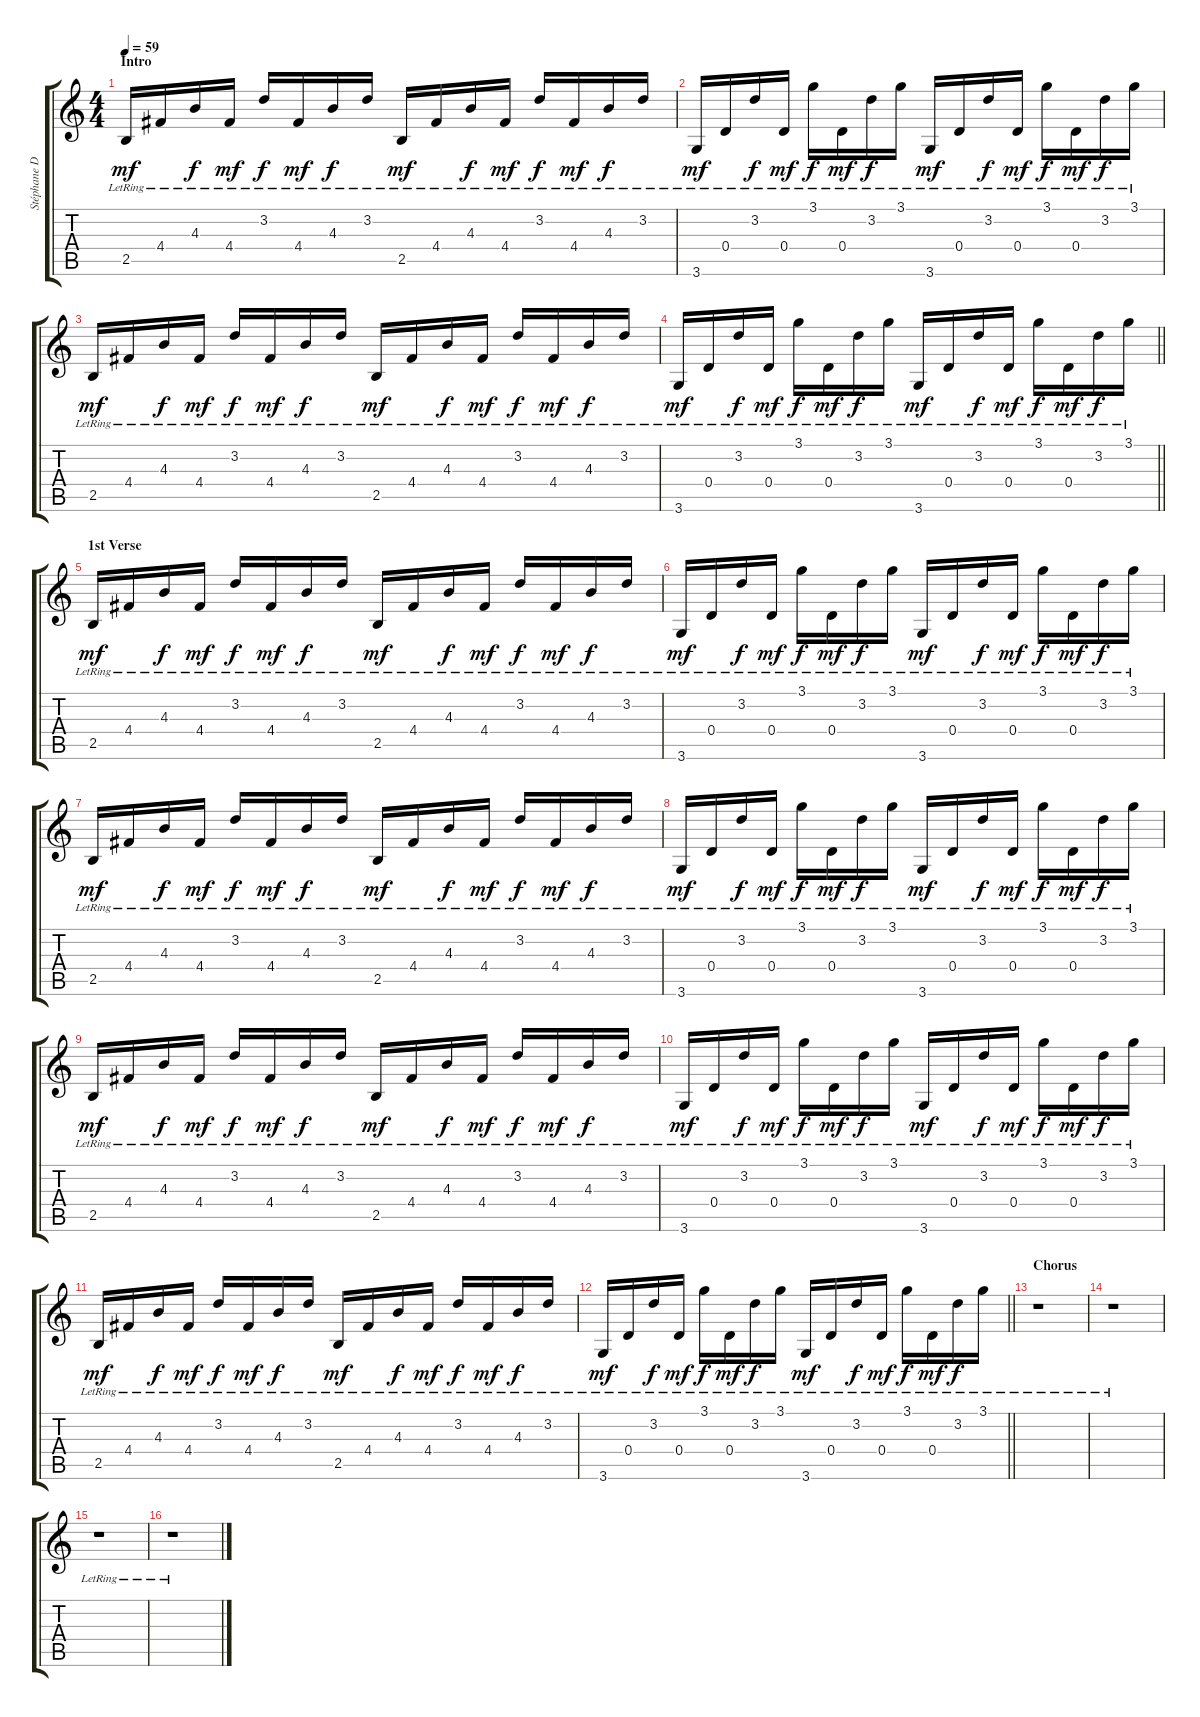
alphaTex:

\track ("Stéphane Dumont" "Stéphane D") {instrument electricguitarclean}
\staff {score tabs}
\tuning (E4 B3 G3 D3 A2 E2) {hide}
\ts (4 4)
\section ("" "Intro")
\tempo 59
\clef g2
\ks c
2.5{lr}.16{dy mf instrument electricguitarclean} 4.4{lr}.16 4.3{lr}.16{dy f} 4.4{lr}.16{dy mf} 3.2{lr}.16{dy f} 4.4{lr}.16{dy mf} 4.3{lr}.16{dy f} 3.2{lr}.16 2.5{lr}.16{dy mf} 4.4{lr}.16 4.3{lr}.16{dy f} 4.4{lr}.16{dy mf} 3.2{lr}.16{dy f} 4.4{lr}.16{dy mf} 4.3{lr}.16{dy f} 3.2{lr}.16 |
3.6{lr}.16{dy mf} 0.4{lr}.16 3.2{lr}.16{dy f} 0.4{lr}.16{dy mf} 3.1{lr}.16{dy f} 0.4{lr}.16{dy mf} 3.2{lr}.16{dy f} 3.1{lr}.16 3.6{lr}.16{dy mf} 0.4{lr}.16 3.2{lr}.16{dy f} 0.4{lr}.16{dy mf} 3.1{lr}.16{dy f} 0.4{lr}.16{dy mf} 3.2{lr}.16{dy f} 3.1{lr}.16 |
2.5{lr}.16{dy mf} 4.4{lr}.16 4.3{lr}.16{dy f} 4.4{lr}.16{dy mf} 3.2{lr}.16{dy f} 4.4{lr}.16{dy mf} 4.3{lr}.16{dy f} 3.2{lr}.16 2.5{lr}.16{dy mf} 4.4{lr}.16 4.3{lr}.16{dy f} 4.4{lr}.16{dy mf} 3.2{lr}.16{dy f} 4.4{lr}.16{dy mf} 4.3{lr}.16{dy f} 3.2{lr}.16 |
\barLineRight lightlight
3.6{lr}.16{dy mf} 0.4{lr}.16 3.2{lr}.16{dy f} 0.4{lr}.16{dy mf} 3.1{lr}.16{dy f} 0.4{lr}.16{dy mf} 3.2{lr}.16{dy f} 3.1{lr}.16 3.6{lr}.16{dy mf} 0.4{lr}.16 3.2{lr}.16{dy f} 0.4{lr}.16{dy mf} 3.1{lr}.16{dy f} 0.4{lr}.16{dy mf} 3.2{lr}.16{dy f} 3.1{lr}.16 |
\section ("" "1st Verse")
2.5{lr}.16{dy mf} 4.4{lr}.16 4.3{lr}.16{dy f} 4.4{lr}.16{dy mf} 3.2{lr}.16{dy f} 4.4{lr}.16{dy mf} 4.3{lr}.16{dy f} 3.2{lr}.16 2.5{lr}.16{dy mf} 4.4{lr}.16 4.3{lr}.16{dy f} 4.4{lr}.16{dy mf} 3.2{lr}.16{dy f} 4.4{lr}.16{dy mf} 4.3{lr}.16{dy f} 3.2{lr}.16 |
3.6{lr}.16{dy mf} 0.4{lr}.16 3.2{lr}.16{dy f} 0.4{lr}.16{dy mf} 3.1{lr}.16{dy f} 0.4{lr}.16{dy mf} 3.2{lr}.16{dy f} 3.1{lr}.16 3.6{lr}.16{dy mf} 0.4{lr}.16 3.2{lr}.16{dy f} 0.4{lr}.16{dy mf} 3.1{lr}.16{dy f} 0.4{lr}.16{dy mf} 3.2{lr}.16{dy f} 3.1{lr}.16 |
2.5{lr}.16{dy mf} 4.4{lr}.16 4.3{lr}.16{dy f} 4.4{lr}.16{dy mf} 3.2{lr}.16{dy f} 4.4{lr}.16{dy mf} 4.3{lr}.16{dy f} 3.2{lr}.16 2.5{lr}.16{dy mf} 4.4{lr}.16 4.3{lr}.16{dy f} 4.4{lr}.16{dy mf} 3.2{lr}.16{dy f} 4.4{lr}.16{dy mf} 4.3{lr}.16{dy f} 3.2{lr}.16 |
3.6{lr}.16{dy mf} 0.4{lr}.16 3.2{lr}.16{dy f} 0.4{lr}.16{dy mf} 3.1{lr}.16{dy f} 0.4{lr}.16{dy mf} 3.2{lr}.16{dy f} 3.1{lr}.16 3.6{lr}.16{dy mf} 0.4{lr}.16 3.2{lr}.16{dy f} 0.4{lr}.16{dy mf} 3.1{lr}.16{dy f} 0.4{lr}.16{dy mf} 3.2{lr}.16{dy f} 3.1{lr}.16 |
2.5{lr}.16{dy mf} 4.4{lr}.16 4.3{lr}.16{dy f} 4.4{lr}.16{dy mf} 3.2{lr}.16{dy f} 4.4{lr}.16{dy mf} 4.3{lr}.16{dy f} 3.2{lr}.16 2.5{lr}.16{dy mf} 4.4{lr}.16 4.3{lr}.16{dy f} 4.4{lr}.16{dy mf} 3.2{lr}.16{dy f} 4.4{lr}.16{dy mf} 4.3{lr}.16{dy f} 3.2{lr}.16 |
3.6{lr}.16{dy mf} 0.4{lr}.16 3.2{lr}.16{dy f} 0.4{lr}.16{dy mf} 3.1{lr}.16{dy f} 0.4{lr}.16{dy mf} 3.2{lr}.16{dy f} 3.1{lr}.16 3.6{lr}.16{dy mf} 0.4{lr}.16 3.2{lr}.16{dy f} 0.4{lr}.16{dy mf} 3.1{lr}.16{dy f} 0.4{lr}.16{dy mf} 3.2{lr}.16{dy f} 3.1{lr}.16 |
2.5{lr}.16{dy mf} 4.4{lr}.16 4.3{lr}.16{dy f} 4.4{lr}.16{dy mf} 3.2{lr}.16{dy f} 4.4{lr}.16{dy mf} 4.3{lr}.16{dy f} 3.2{lr}.16 2.5{lr}.16{dy mf} 4.4{lr}.16 4.3{lr}.16{dy f} 4.4{lr}.16{dy mf} 3.2{lr}.16{dy f} 4.4{lr}.16{dy mf} 4.3{lr}.16{dy f} 3.2{lr}.16 |
\barLineRight lightlight
3.6{lr}.16{dy mf} 0.4{lr}.16 3.2{lr}.16{dy f} 0.4{lr}.16{dy mf} 3.1{lr}.16{dy f} 0.4{lr}.16{dy mf} 3.2{lr}.16{dy f} 3.1{lr}.16 3.6{lr}.16{dy mf} 0.4{lr}.16 3.2{lr}.16{dy f} 0.4{lr}.16{dy mf} 3.1{lr}.16{dy f} 0.4{lr}.16{dy mf} 3.2{lr}.16{dy f} 3.1{lr}.16 |
\section ("" "Chorus")
r.1 |
r.1 |
r.1 |
r.1
